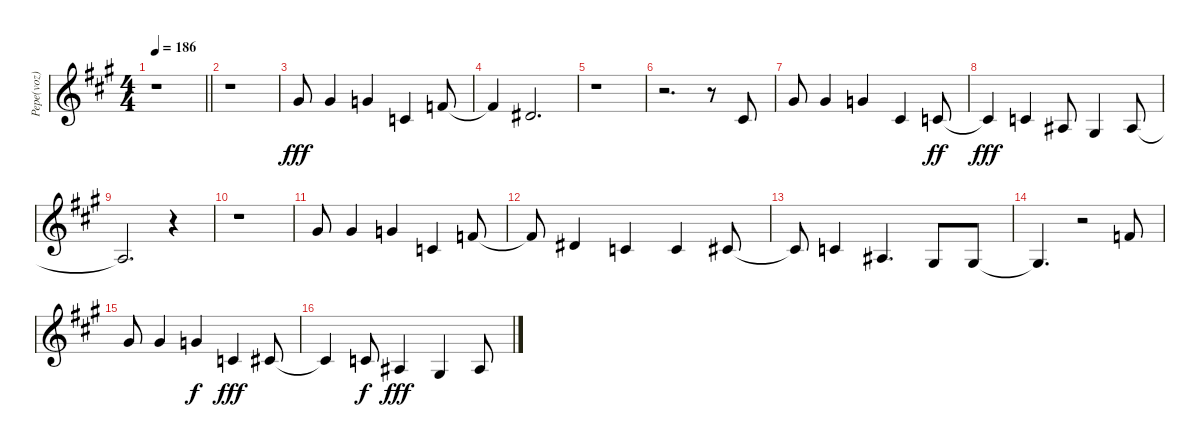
\track ("Pepe(voz)" "Pepe(voz)") {instrument tenorsax}
\staff {score}
\tuning (Eb4 Bb3 Gb3 Db3 Ab2 Eb2) {hide}
\ts (4 4)
\tempo 186
\clef g2
\barLineRight lightlight
\ks a
r.1{dy fff} |
r.1 |
5.1.8 5.1.4 4.1.4 2.2.4 7.2.8 |
7.2{t}.4 5.2.2{d} |
r.1 |
r.2{d} r.8 7.3.8 |
5.1.8 5.1.4 4.1.4 3.2.4 6.3.8{dy ff} |
6.3{t}.4{dy fff} 6.3.4 4.3.8 2.3.4 4.3.8 |
4.3{t}.2{d} r.4 |
r.1 |
5.1.8 5.1.4 4.1.4 2.2.4 7.2.8 |
7.2{t}.8 5.2.4 6.3.4 6.3.4 3.2.8 |
3.2{t}.8 2.2.4 4.3.4{d} 2.3.8 2.3.8 |
2.3{t}.4{d} r.2 7.2.8 |
5.1.8 5.1.4 4.1.4{dy f} 2.2.4{dy fff} 3.2.8 |
3.2{t}.4 2.2.8{dy f} 4.3.4{dy fff} 2.3.4 4.3.8
